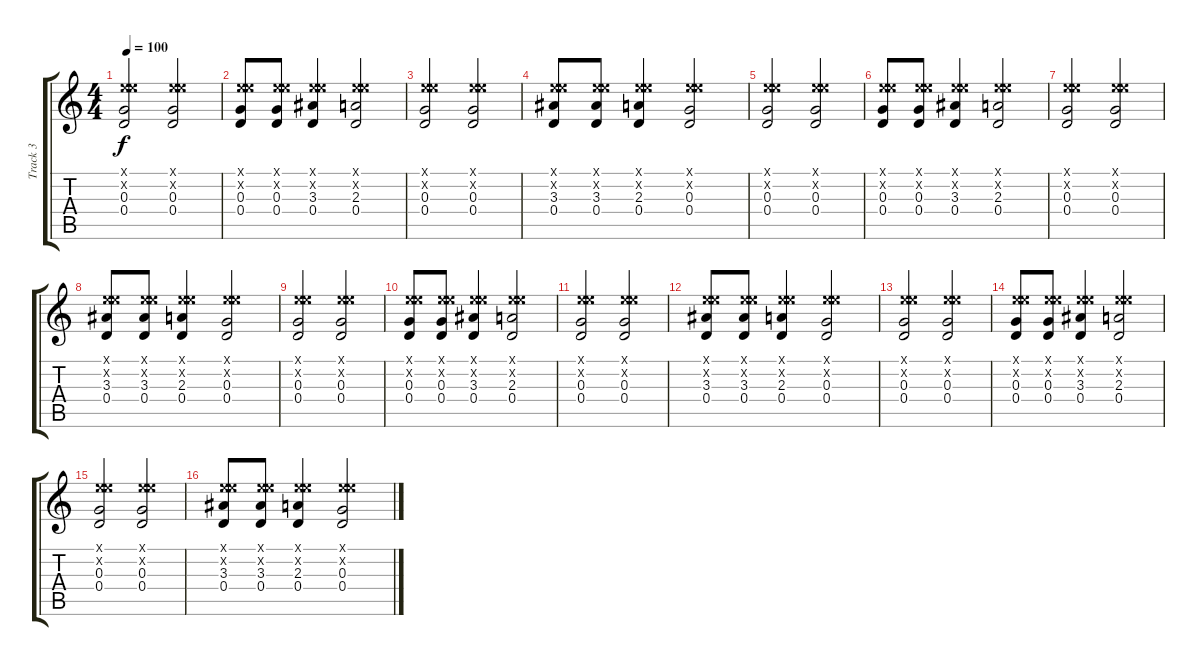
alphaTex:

\track ("Track 3" "Track 3") {instrument electricguitarmuted}
\staff {score tabs}
\tuning (E4 B3 G3 D3 A2 E2) {hide}
\ts (4 4)
\tempo 100
\clef g2
\ks c
(0.1{x} 5.2{x} 0.3 0.4).2{dy f} (0.1{x} 5.2{x} 0.3 0.4).2 |
(0.1{x} 5.2{x} 0.3 0.4).8 (0.1{x} 5.2{x} 0.3 0.4).8 (0.1{x} 5.2{x} 3.3 0.4).4 (0.1{x} 5.2{x} 2.3 0.4).2 |
(0.1{x} 5.2{x} 0.3 0.4).2 (0.1{x} 5.2{x} 0.3 0.4).2 |
(0.1{x} 5.2{x} 3.3 0.4).8 (0.1{x} 5.2{x} 3.3 0.4).8 (0.1{x} 5.2{x} 2.3 0.4).4 (0.1{x} 5.2{x} 0.3 0.4).2 |
(0.1{x} 5.2{x} 0.3 0.4).2 (0.1{x} 5.2{x} 0.3 0.4).2 |
(0.1{x} 5.2{x} 0.3 0.4).8 (0.1{x} 5.2{x} 0.3 0.4).8 (0.1{x} 5.2{x} 3.3 0.4).4 (0.1{x} 5.2{x} 2.3 0.4).2 |
(0.1{x} 5.2{x} 0.3 0.4).2 (0.1{x} 5.2{x} 0.3 0.4).2 |
(0.1{x} 5.2{x} 3.3 0.4).8 (0.1{x} 5.2{x} 3.3 0.4).8 (0.1{x} 5.2{x} 2.3 0.4).4 (0.1{x} 5.2{x} 0.3 0.4).2 |
(0.1{x} 5.2{x} 0.3 0.4).2 (0.1{x} 5.2{x} 0.3 0.4).2 |
(0.1{x} 5.2{x} 0.3 0.4).8 (0.1{x} 5.2{x} 0.3 0.4).8 (0.1{x} 5.2{x} 3.3 0.4).4 (0.1{x} 5.2{x} 2.3 0.4).2 |
(0.1{x} 5.2{x} 0.3 0.4).2 (0.1{x} 5.2{x} 0.3 0.4).2 |
(0.1{x} 5.2{x} 3.3 0.4).8 (0.1{x} 5.2{x} 3.3 0.4).8 (0.1{x} 5.2{x} 2.3 0.4).4 (0.1{x} 5.2{x} 0.3 0.4).2 |
(0.1{x} 5.2{x} 0.3 0.4).2 (0.1{x} 5.2{x} 0.3 0.4).2 |
(0.1{x} 5.2{x} 0.3 0.4).8 (0.1{x} 5.2{x} 0.3 0.4).8 (0.1{x} 5.2{x} 3.3 0.4).4 (0.1{x} 5.2{x} 2.3 0.4).2 |
(0.1{x} 5.2{x} 0.3 0.4).2 (0.1{x} 5.2{x} 0.3 0.4).2 |
(0.1{x} 5.2{x} 3.3 0.4).8 (0.1{x} 5.2{x} 3.3 0.4).8 (0.1{x} 5.2{x} 2.3 0.4).4 (0.1{x} 5.2{x} 0.3 0.4).2
